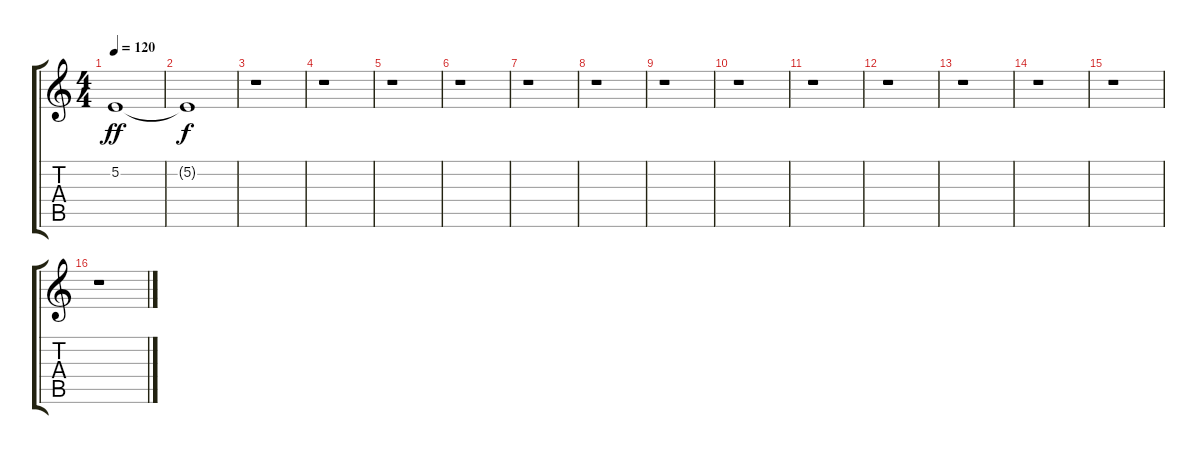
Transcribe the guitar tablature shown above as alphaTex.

\track "" {instrument synthstrings1}
\staff {score tabs}
\tuning (E4 B3 G3 D3 A2 E2) {hide}
\ts (4 4)
\tempo 120
\clef g2
\ks c
5.2.1{dy ff} |
5.2{t}.1{dy f} |
r.1 |
r.1 |
r.1 |
r.1 |
r.1 |
r.1 |
r.1 |
r.1 |
r.1 |
r.1 |
r.1 |
r.1 |
r.1 |
r.1
